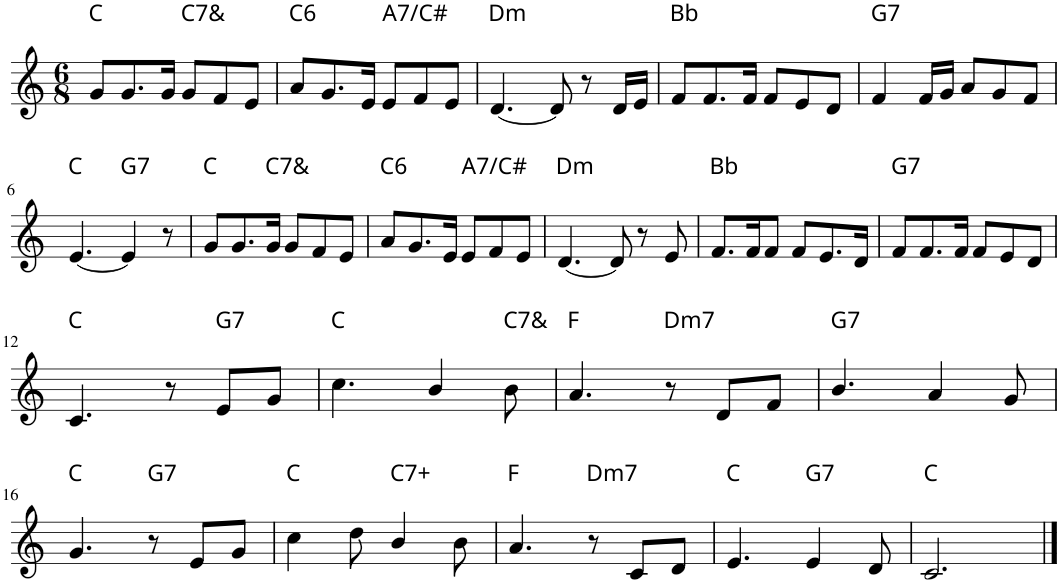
**kern
*part1
*staff1
*I"Voice
*I'Voice
*clefG2
*k[]
*M6/8
=1
!LO:TX:a:t=C
8g/L
8.g/
16g/Jk
!LO:TX:a:t=C7&
8g/L
8f/
8e/J
=2
!LO:TX:a:t=C6
8a/L
8.g/
16e/Jk
!LO:TX:a:t=A7/C#
8e/L
8f/
8e/J
=3
!LO:TX:a:t=Dm
[4.d/
8d/]
8r
16d/LL
16e/JJ
=4
!LO:TX:a:t=Bb
8f/L
8.f/
16f/Jk
8f/L
8e/
8d/J
=5
!LO:TX:a:t=G7
4f/
16f/LL
16g/JJ
8a/L
8g/
8f/J
!!LO:LB:g=z
=6
!LO:TX:a:t=C
[4.e/
!LO:TX:a:t=G7
4e/]
8r
=7
!LO:TX:a:t=C
8g/L
8.g/
!LO:TX:a:t=C7&
16g/Jk
8g/L
8f/
8e/J
=8
!LO:TX:a:t=C6
8a/L
8.g/
16e/Jk
!LO:TX:a:t=A7/C#
8e/L
8f/
8e/J
=9
!LO:TX:a:t=Dm
[4.d/
8d/]
8r
8e/
=10
!LO:TX:a:t=Bb
8.f/L
16f/K
8f/J
8f/L
8.e/
16d/Jk
=11
!LO:TX:a:t=G7
8f/L
8.f/
16f/Jk
8f/L
8e/
8d/J
!!LO:LB:g=z
=12
!LO:TX:a:t=C
4.c/
8r
!LO:TX:a:t=G7
8e/L
8g/J
=13
!LO:TX:a:t=C
4.cc\
4b/
!LO:TX:a:t=C7&
8b\
=14
!LO:TX:a:t=F
4.a/
!LO:TX:a:t=Dm7
8r
8d/L
8f/J
=15
!LO:TX:a:t=G7
4.b/
4a/
8g/
!!LO:LB:g=z
=16
!LO:TX:a:t=C
4.g/
!LO:TX:a:t=G7
8r
8e/L
8g/J
=17
!LO:TX:a:t=C
4cc\
8dd\
!LO:TX:a:t=C7+
4b/
8b\
=18
!LO:TX:a:t=F
4.a/
!LO:TX:a:t=Dm7
8r
8c/L
8d/J
=19
!LO:TX:a:t=C
4.e/
!LO:TX:a:t=G7
4e/
8d/
=20
!LO:TX:a:t=C
2.c/
==
*-
